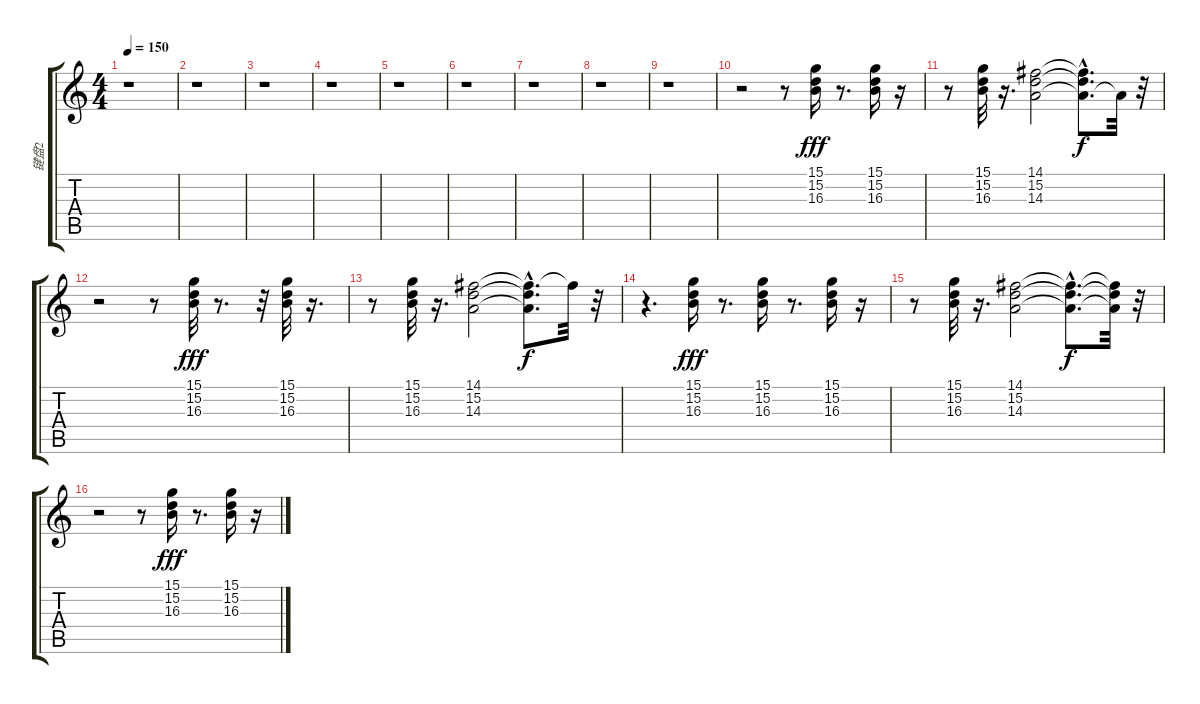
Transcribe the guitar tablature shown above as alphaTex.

\track ("键盘2" "键盘2") {instrument rockorgan}
\staff {score tabs}
\tuning (E4 B3 G3 D3 A2 E2) {hide}
\ts (4 4)
\tempo 150
\clef g2
\ks c
r.1{dy fff instrument rockorgan} |
r.1 |
r.1 |
r.1 |
r.1 |
r.1 |
r.1 |
r.1 |
r.1 |
r.2 r.8 (15.1 15.2 16.3).16 r.8{d} (15.1 15.2 16.3).16 r.16 |
r.8 (15.1 15.2 16.3).32 r.16{d} (14.1 15.2 14.3).2 (14.1{hac t} 15.2{hac t} 14.3{hac t}).8{d dy f} 14.3{t}.32 r.32 |
r.2 r.8 (15.1 15.2 16.3).32{dy fff} r.8{d} r.32 (15.1 15.2 16.3).32 r.16{d} |
r.8 (15.1 15.2 16.3).32 r.16{d} (14.1 15.2 14.3).2 (14.1{hac t} 15.2{hac t} 14.3{hac t}).8{d dy f} 14.1{t}.32 r.32 |
r.4{d} (15.1 15.2 16.3).16{dy fff} r.8{d} (15.1 15.2 16.3).16 r.8{d} (15.1 15.2 16.3).16 r.16 |
r.8 (15.1 15.2 16.3).32 r.16{d} (14.1 15.2 14.3).2 (14.1{hac t} 15.2{hac t} 14.3{hac t}).8{d dy f} (14.1{t} 15.2{t} 14.3{t}).32 r.32 |
r.2 r.8 (15.1 15.2 16.3).16{dy fff} r.8{d} (15.1 15.2 16.3).16 r.16
